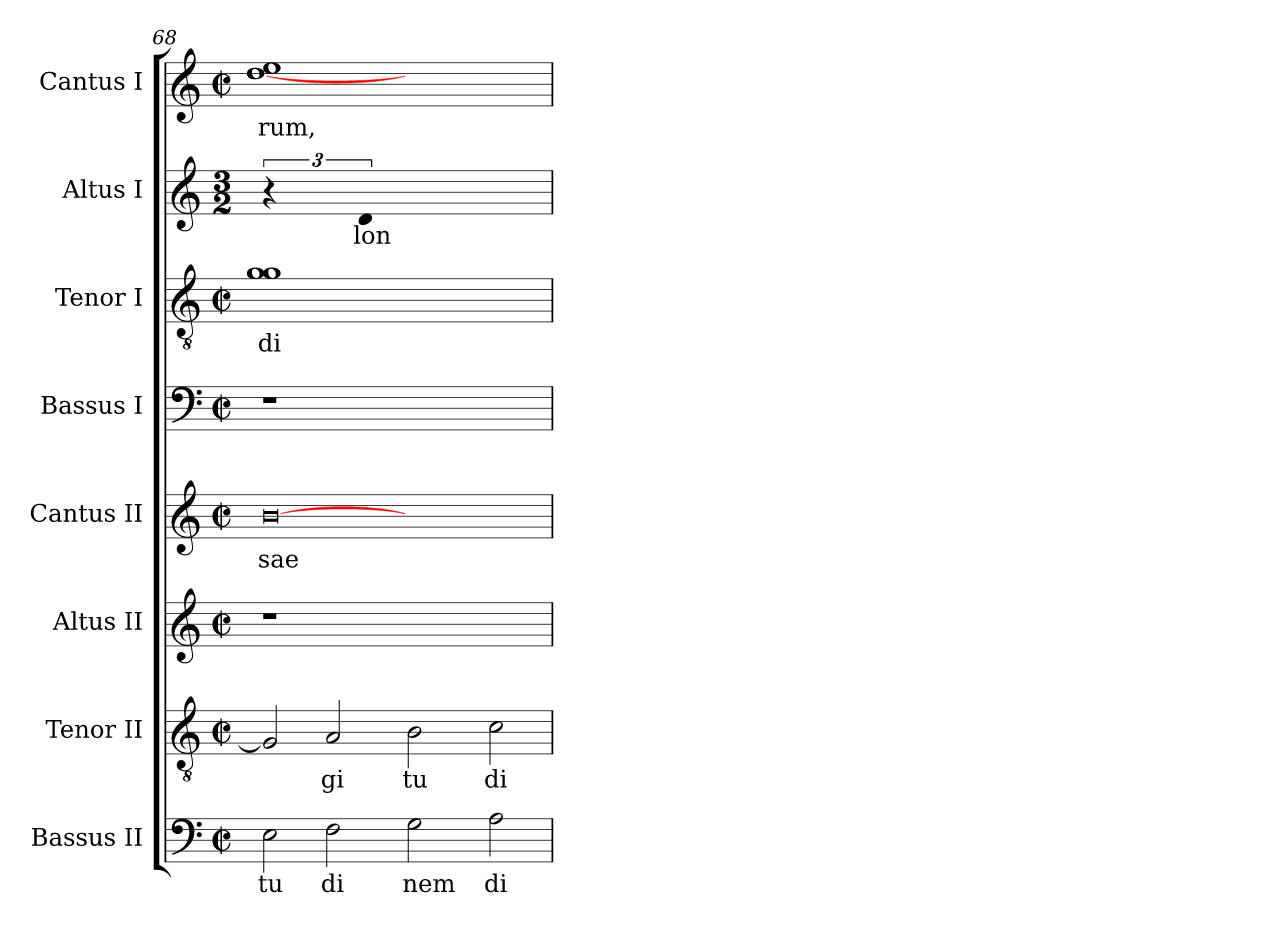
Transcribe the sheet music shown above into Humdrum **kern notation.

**kern	**text	**kern	**text	**kern	**kern	**text	**kern	**kern	**text	**kern	**text	**kern	**text
*part8	*part8	*part7	*part7	*part6	*part5	*part5	*part4	*part3	*part3	*part2	*part2	*part1	*part1
*staff8	*staff8	*staff7	*staff7	*staff6	*staff5	*staff5	*staff4	*staff3	*staff3	*staff2	*staff2	*staff1	*staff1
*I"Bassus II	*	*I"Tenor II	*	*I"Altus II	*I"Cantus II	*	*I"Bassus I	*I"Tenor I	*	*I"Altus I	*	*I"Cantus I	*
*clefF4	*	*clefGv2	*	*clefG2	*clefG2	*	*clefF4	*clefGv2	*	*clefG2	*	*clefG2	*
*M2/2	*	*M2/2	*	*M2/2	*M2/2	*	*M2/2	*M2/2	*	*M3/2	*	*M2/2	*
*met(c|)	*	*met(c|)	*	*met(c|)	*met(c|)	*	*met(c|)	*met(c|)	*	*	*	*met(c|)	*
=68	=68	=68	=68	=68	=68	=68	=68	=68	=68	=68	=68	=68	=68
!	!LO:LY:b:cj	!	!	!	!LO:N:vis=0	!LO:LY:b:cj	!	!	!LO:LY:b:cj	!LO:N:vis=1	!	!	!LO:LY:b
2E\	tu	2G/]	.	1r	[>1b	sae	1r	1g 1g	di	3%2r	.	1ee [>1dd	rum,
!	!LO:LY:b:cj	!	!LO:LY:b:cj	!	!	!	!	!	!	!	!	!	!
2F\	di	2A/	gi	.	.	.	.	.	.	.	.	.	.
!	!	!	!	!	!	!	!	!	!	!LO:N:vis=1	!LO:LY:b:cj	!	!
.	.	.	.	.	.	.	.	.	.	3%2d	lon	.	.
!	!LO:LY:b:cj	!	!LO:LY:b:cj	!	!	!	!	!	!	!	!	!	!
2G\	nem	2B\	tu	1ryy	1ryy	.	1ryy	1ryy	.	.	.	1ryy	.
.	.	.	.	.	.	.	.	.	.	3%2ryy	.	.	.
!	!LO:LY:b:cj	!	!LO:LY:b:cj	!	!	!	!	!	!	!	!	!	!
2A\	di	2c\	di	.	.	.	.	.	.	.	.	.	.
=	=	=	=	=	=	=	=	=	=	=	=	=	=
*-	*-	*-	*-	*-	*-	*-	*-	*-	*-	*-	*-	*-	*-
